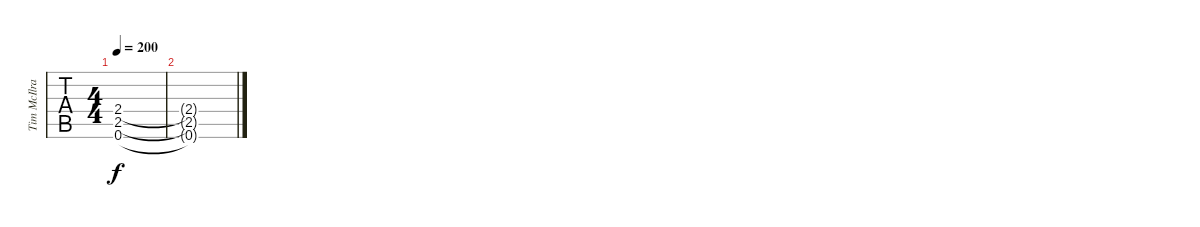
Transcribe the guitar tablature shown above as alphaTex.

\track ("Tim McIlrath - Guitar One" "Tim McIlra") {instrument distortionguitar}
\staff {tabs}
\tuning (Eb4 Bb3 Gb3 Db3 Ab2 Eb2) {hide}
\ts (4 4)
\tempo 200
\clef g2
\ks c
(2.4{t} 2.5{t} 0.6{t}).1{dy f} |
(2.4{t} 2.5{t} 0.6{t}).1
